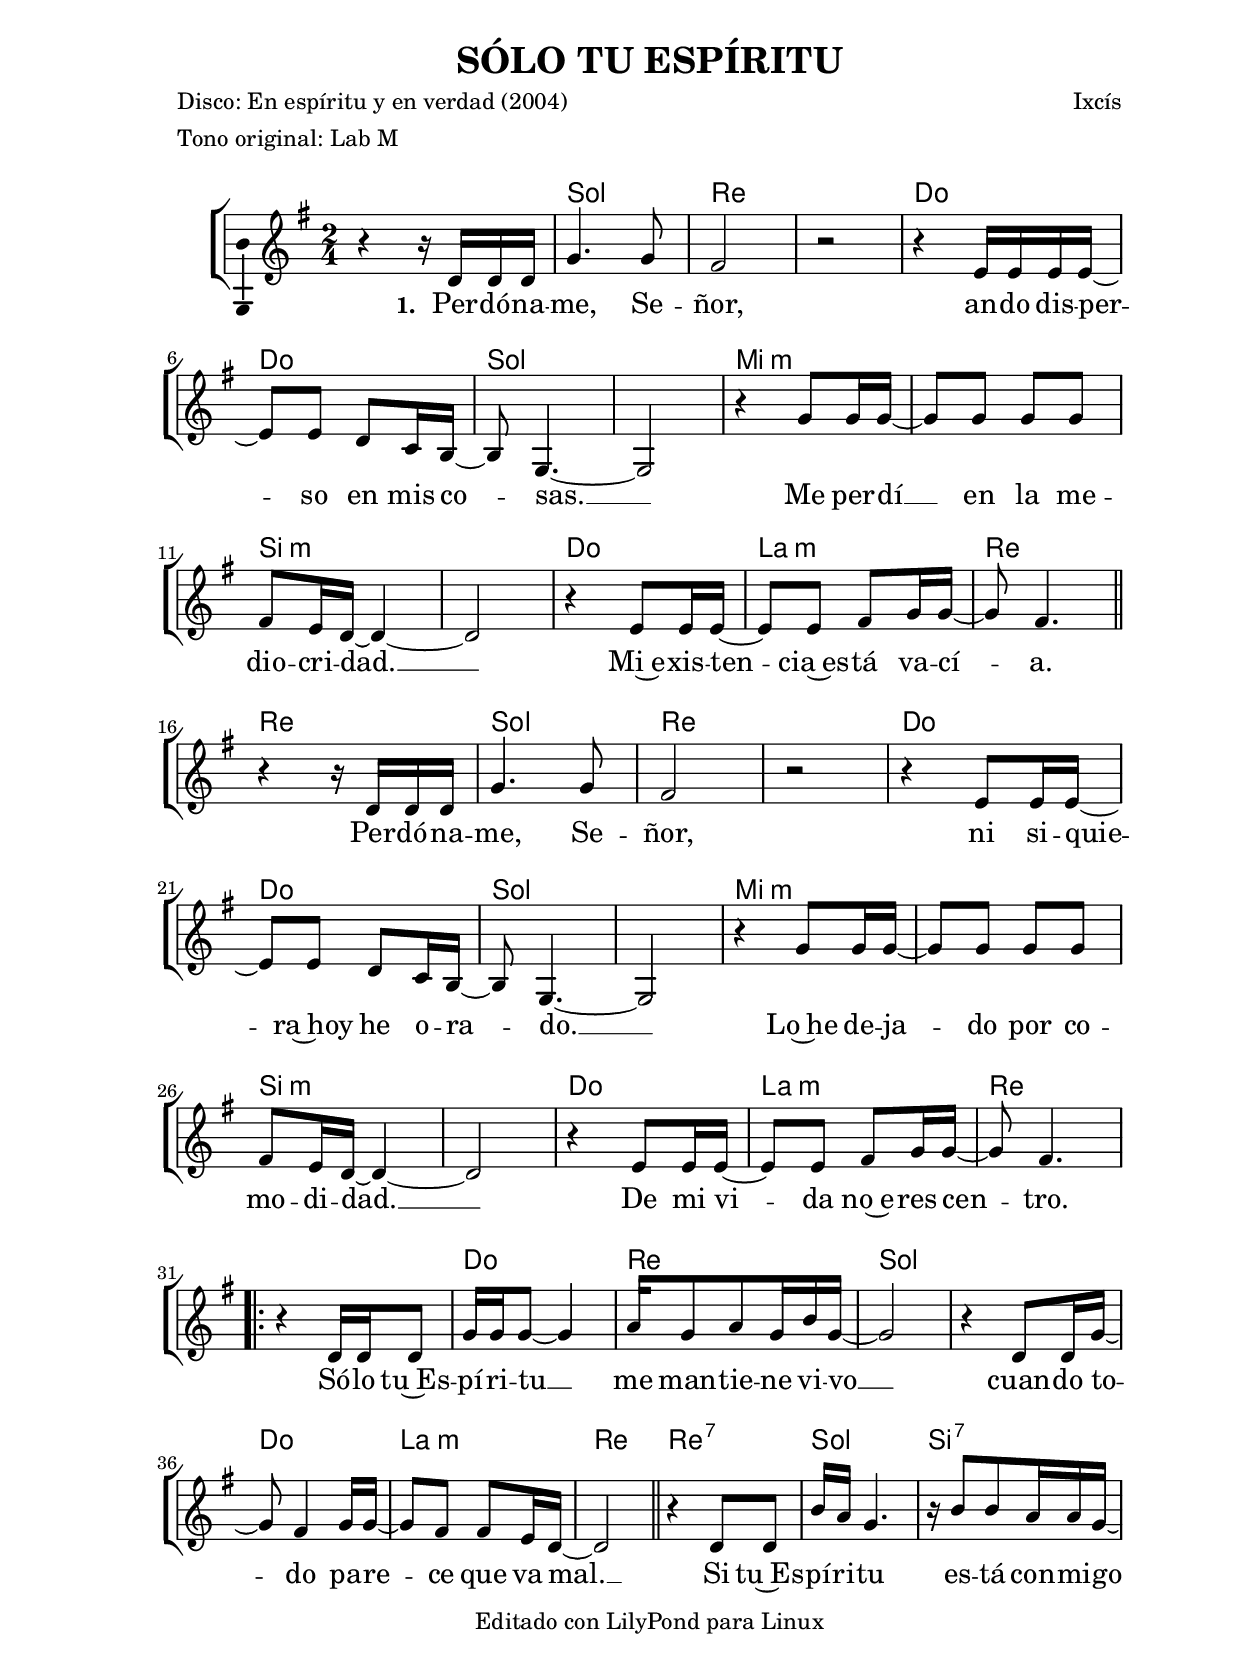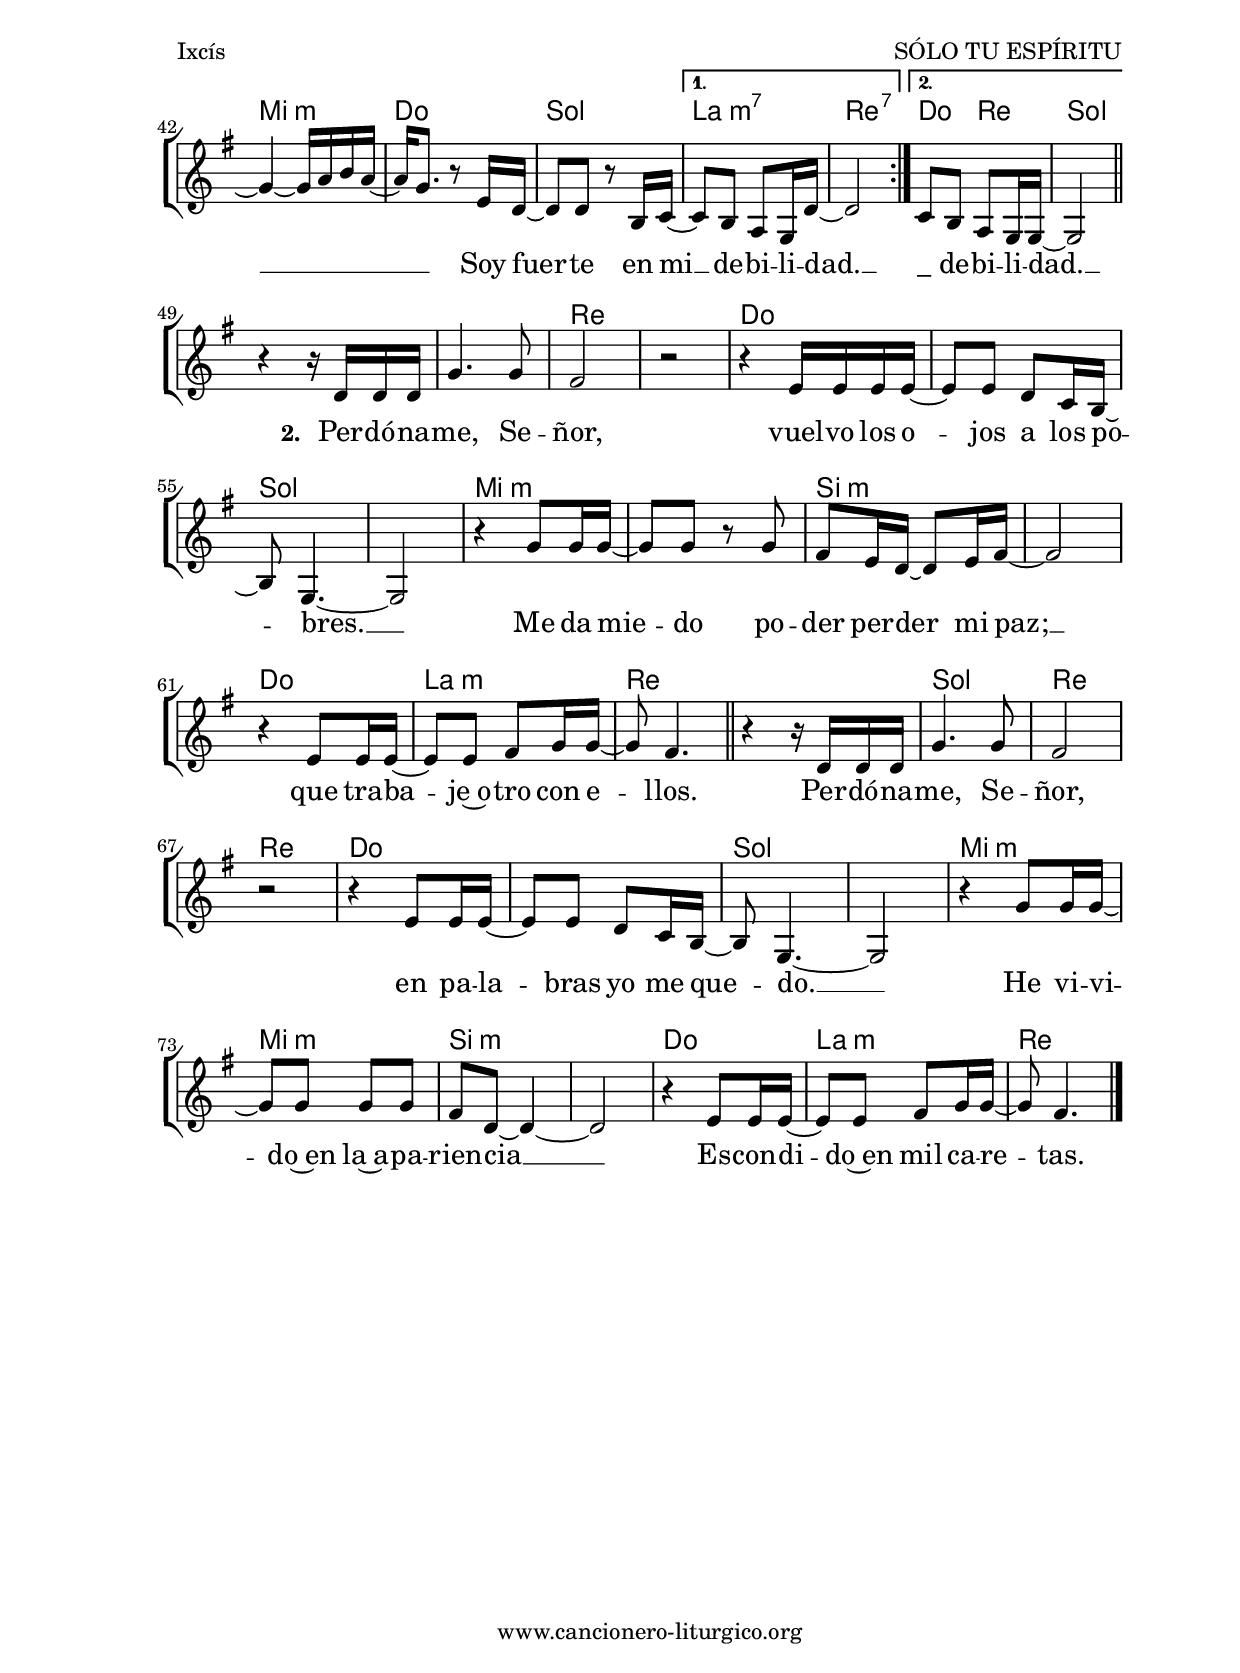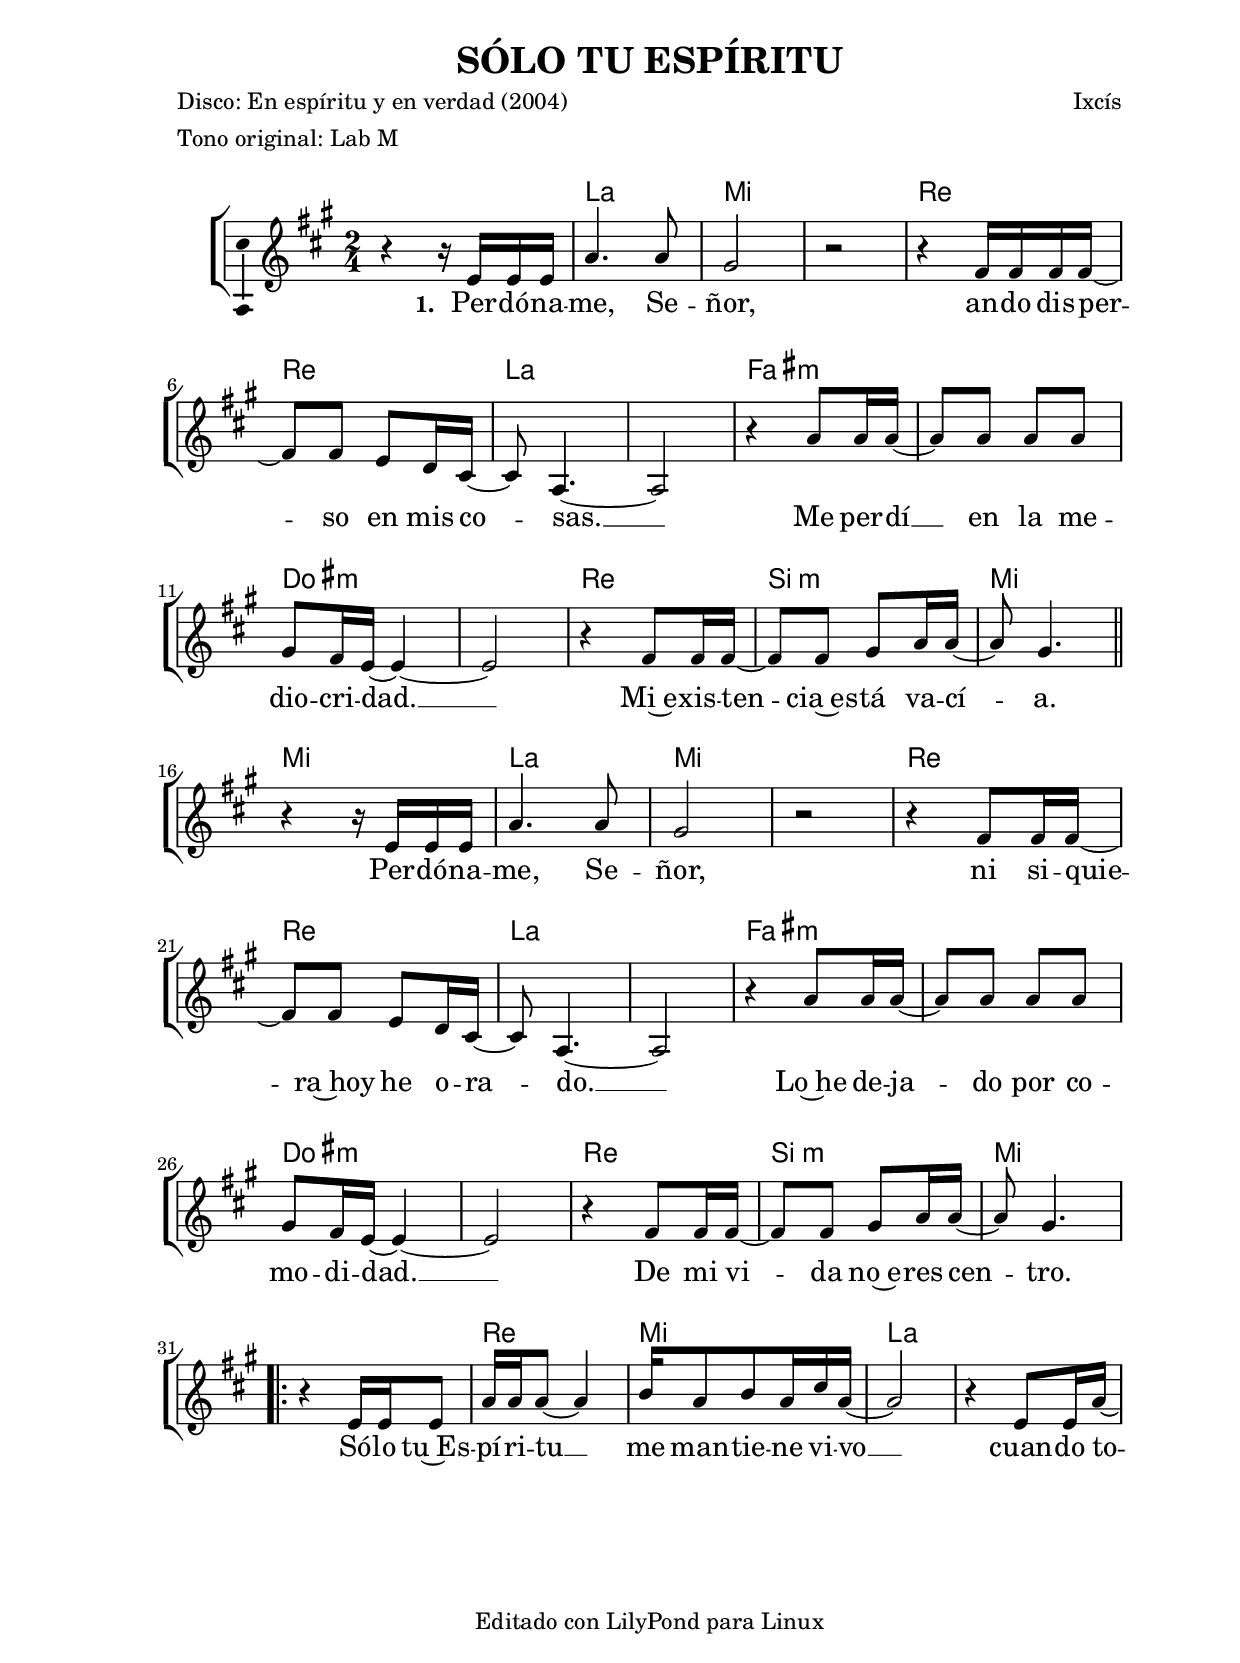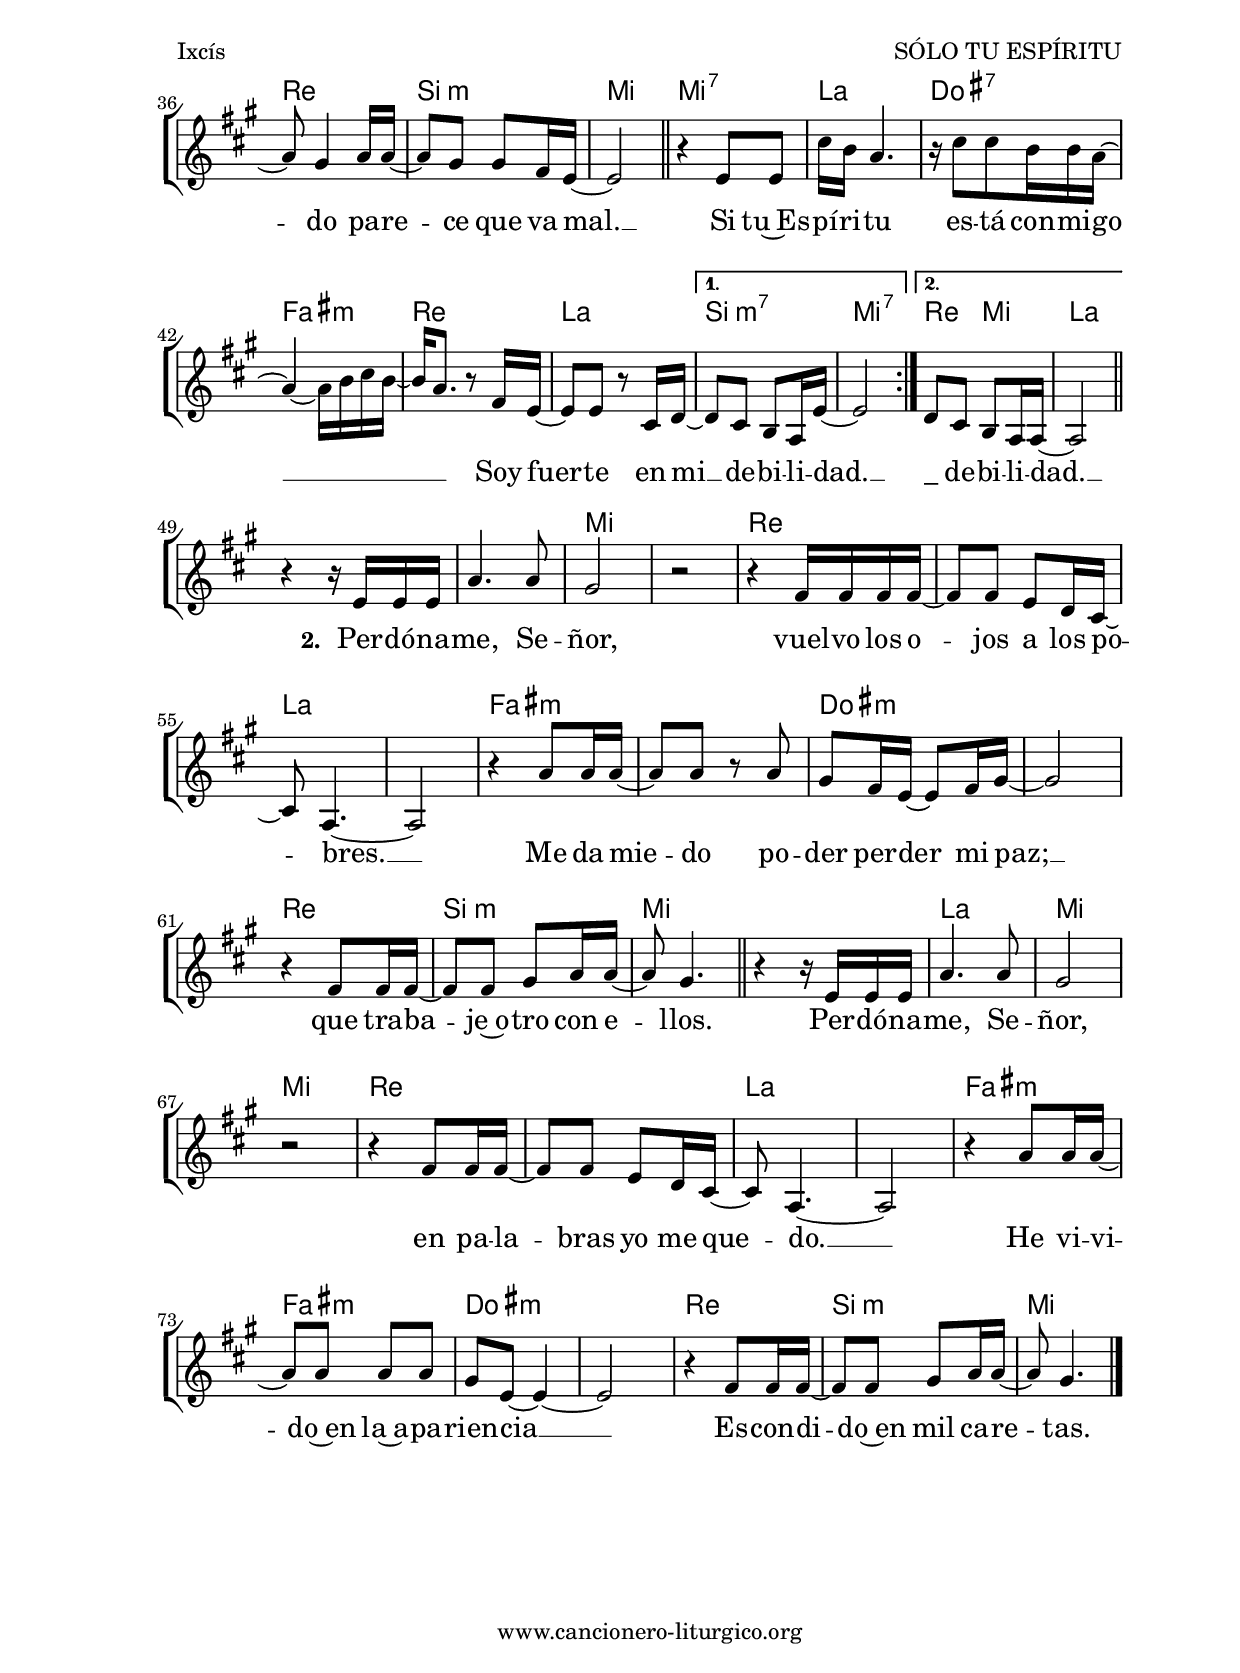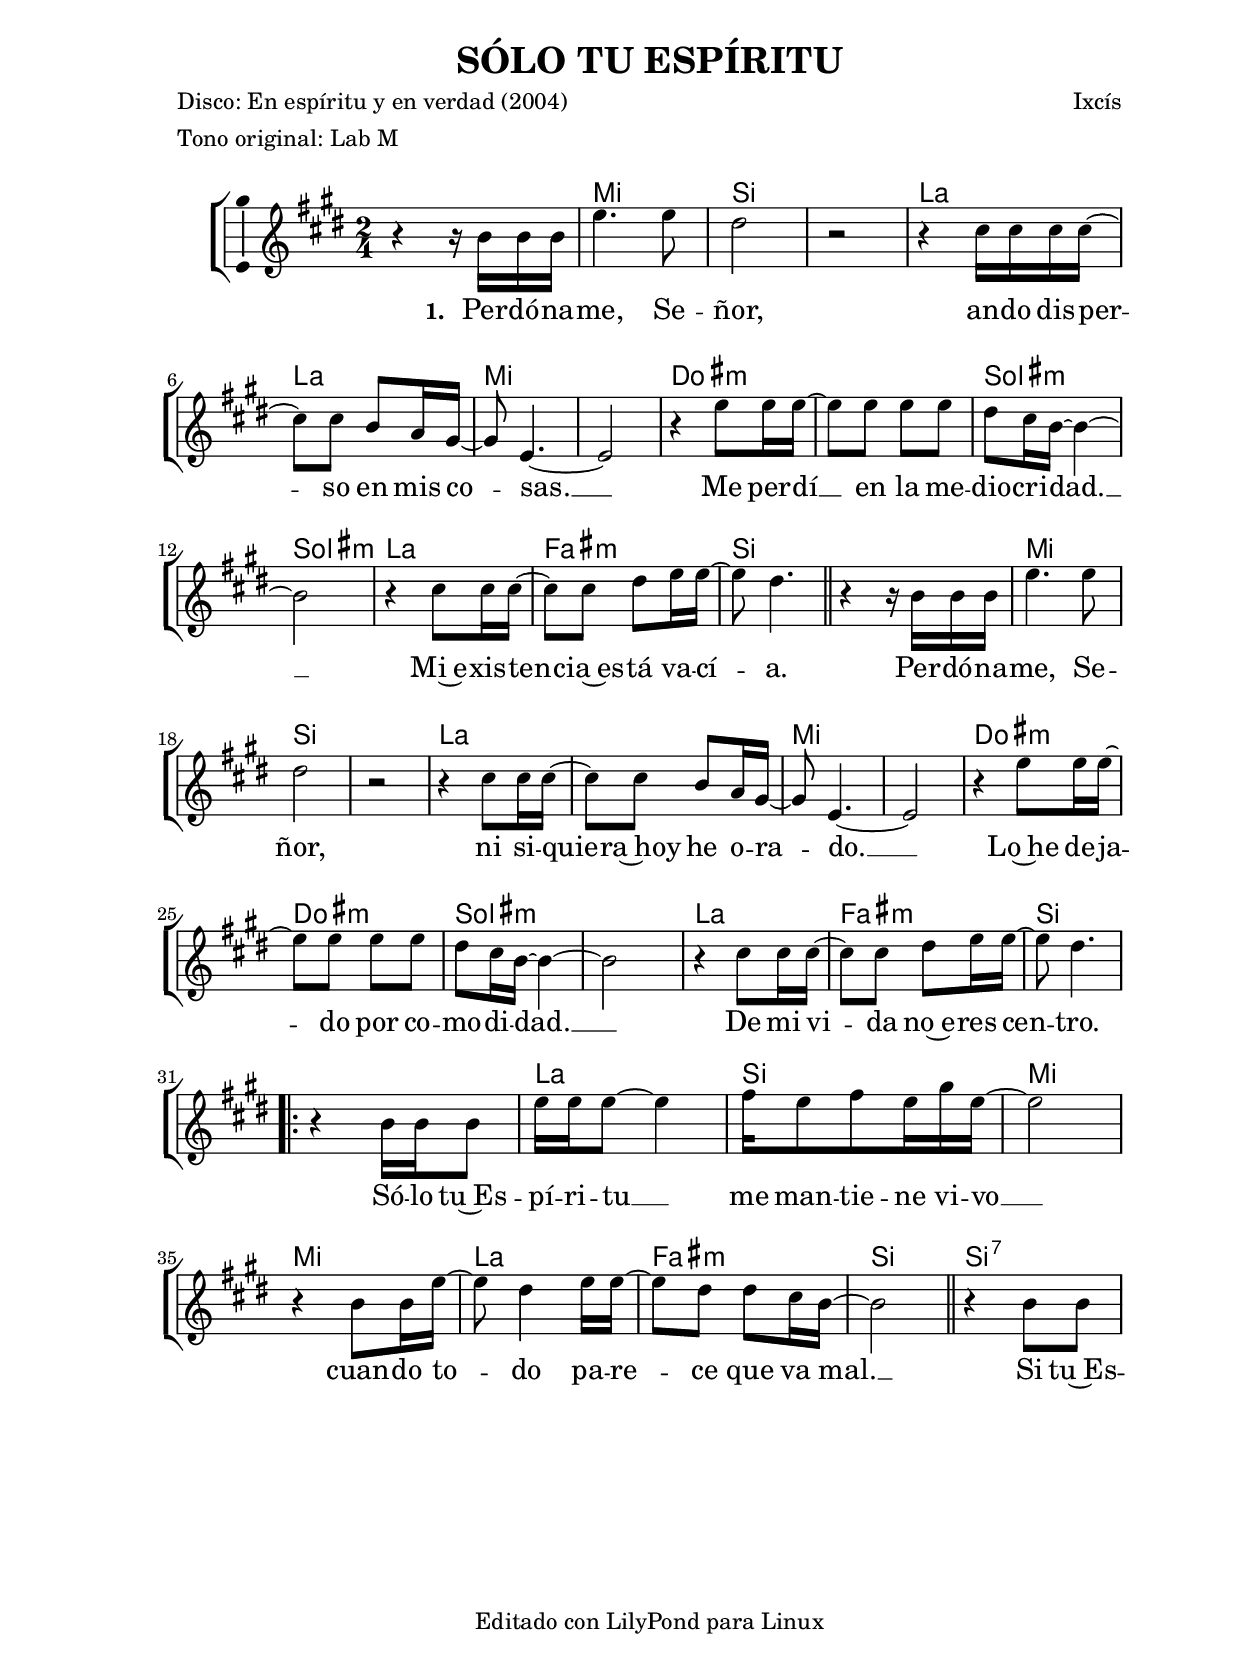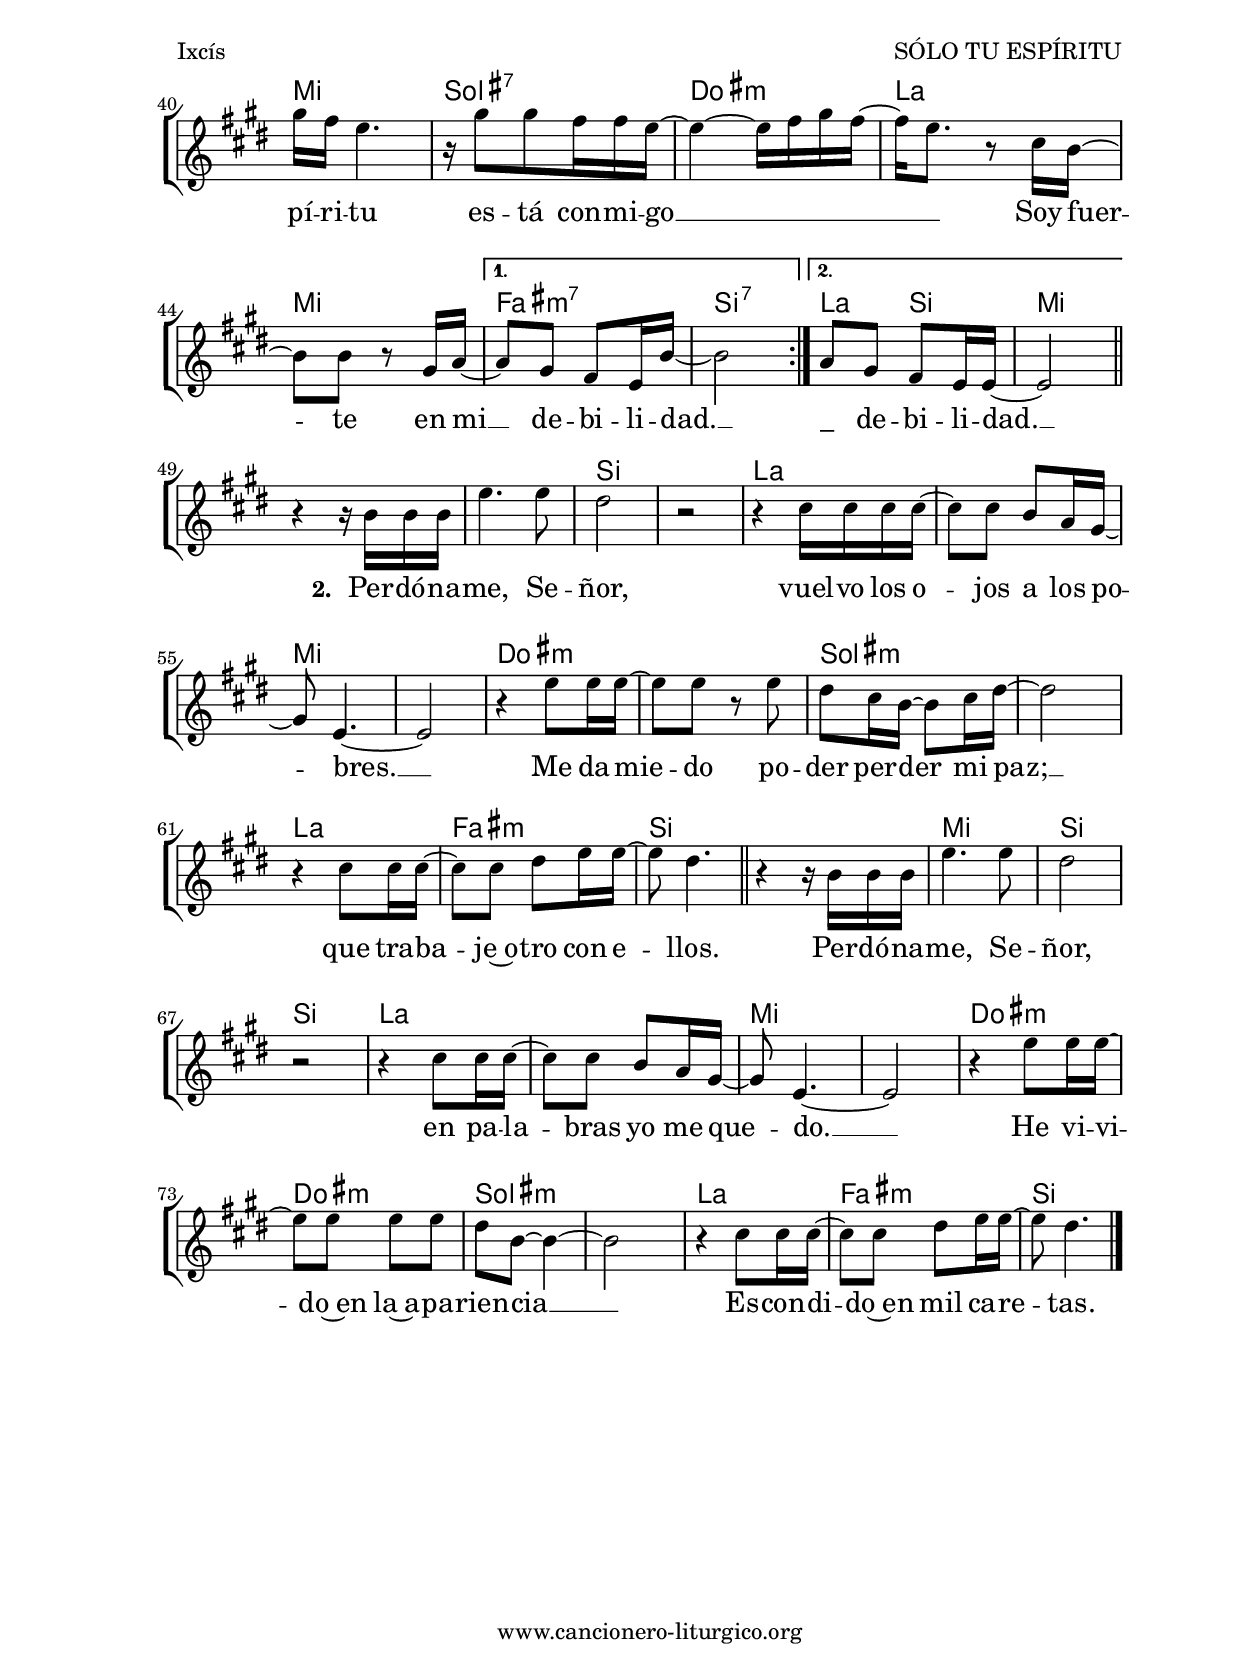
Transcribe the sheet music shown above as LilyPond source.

%
%para convertir .midi en .wav:
%timidity filename.midi -Ow -o finename.wav
%
%
%Para convertir de .wav a .mp3:
%lame -h -m j filename.wav
%
%
%para escuchar el midi:
%timidity nombrefichero.midi
%


%versión de lilypond para la que se ha escrito esta partitura:
\version "2.16.0"

	%Tamaño papel
	#(set-default-paper-size "a4")
	%Tamaño partitura
	#(set-global-staff-size 20)
	%No responde al pulsar sobre una nota
	#(ly:set-option 'point-and-click #f)

%parámetros del encabezamiento:
\header {
	title = "SÓLO TU ESPÍRITU"
	subtitle = ""
	composer = "Ixcís"
	poet = "Disco: En espíritu y en verdad (2004)"
	meter = "Tono original: Lab M"
	arranger = ""
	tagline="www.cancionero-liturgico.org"
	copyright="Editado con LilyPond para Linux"
	}

%parámetros asociados al papel:
\paper  {
	oddHeaderMarkup = \markup {\fill-line { \on-the-fly #not-first-page \fromproperty #'header:title \on-the-fly #not-first-page \fromproperty #'header:composer }}
	evenHeaderMarkup = \markup {\fill-line { \fromproperty #'header:composer \fromproperty #'header:title }}
	#(set-paper-size "a4")
	print-page-number = ##f
	first-page-number = 1
	print-first-page-number = ##f
%	head-separation = 3.0 \cm
	top-margin = 2.0 \cm
	bottom-margin = 0.5\cm
%%%	bottom-margin = -1.0\cm
	left-margin = 3.0 \cm
	line-width = 16.0 \cm 
	indent = 8\mm
	interscoreline = 2.\mm
	between-system-space = 15\mm
%	para que las partituras no llenen la hoja:
	ragged-bottom = ##t
%	idem para la última hoja:
	ragged-last-bottom = ##f
%	para que las partituras llenen el ancho del papel:
	ragged-last = ##f
	after-title-space = 2.5 \cm
page-count=2
system-count=14

	%Flexible Vertical Spacing
%	markup-markup-spacing =
%	#'((basic-distance . 15) (minimum-distance . 15) (padding . 3))
	markup-system-spacing =
	#'((basic-distance . 15) (minimum-distance . 15) (padding . 3))
	system-system-spacing =
	#'((basic-distance . 15) (minimum-distance . 15) (padding . 3))
	score-system-spacing =
	#'((basic-distance . 15) (minimum-distance . 15) (padding . 5))
%	top-system-spacing = % header
%	#'((basic-distance . 8) (minimum-distance . 0) (padding . 0))
%	top-markup-spacing =
%	#'((basic-distance . 20) (minimum-distance . 20) (padding . 0))
	last-bottom-spacing = % footer
	#'((basic-distance . 5) (minimum-distance . 5) (padding . 0))
%	score-markup-spacing =
%	#'((basic-distance . 16) (minimum-distance . 13) (padding . 0))

	}


%parámetros que afectan a toda la partitura:
global =  {
	%clave de sol (G):
	\clef G
	%armadura:
	\transpose aes g
	\key aes \major
	\tempo 4=80
	\set Score.tempoHideNote = ##t
	}


acordes = {
	\italianChords
	\chordmode {
	\transpose aes g
{

s2
aes2 ees ees des des aes aes f:m f:m c:m c:m des bes:m ees
ees
aes2 ees ees des des aes aes f:m f:m c:m c:m des bes:m ees

\repeat volta 2 {
s2
des2 ees aes aes des bes:m ees ees:7 aes c:7 f:m des aes
}
\alternative {
{
bes2:m7 ees:7
}
{
des4 ees aes2}
}

s2
aes2 ees ees des des aes aes f:m f:m c:m c:m des bes:m ees
ees
aes2 ees ees des des aes aes f:m f:m c:m c:m des bes:m ees

	}
	}
}



melodia = 
	\transpose aes g
{
\time 2/4

\relative c'{

r4 r16 ees16 ees ees
aes4. aes8
g2
r2
r4 f16 f f f~
f8 f ees des16 c~
c8 aes4.~
aes2
r4 aes'8 aes16 aes~
aes8 aes aes aes
g8 f16 ees~ees4~
ees2
r4 f8 f16 f~
f8 f g aes16 aes~
aes8 g4.

\bar "||"
%\break

r4 r16 ees16 ees ees
aes4. aes8
g2
r2
r4 f8 f16 f~
f8 f ees des16 c~
c8 aes4.~
aes2
r4 aes'8 aes16 aes~
aes8 aes aes aes
g8 f16 ees~ees4~
ees2
r4 f8 f16 f~
f8 f g aes16 aes~
aes8 g4.

%\bar "||"
\break

\repeat volta 2 {
r4 ees16 ees ees8
aes16 aes aes8~aes4
bes16 aes8 bes aes16 c aes~
aes2
r4 ees8 ees16 aes~
aes8 g4 aes16 aes~
aes8 g g f16 ees~
ees2

\bar "||"
%\break

r4 ees8 ees
c'16 bes aes4.
r16 c8 c bes16 bes aes~
aes4~aes16 bes c bes~
bes16 aes8. r8 f16 ees~
ees8 ees r8 c16 des~
}
\alternative {
{
des8 c bes aes16 ees'~
ees2
}
{
des8 c bes aes16 aes~
aes2
}
}

\bar "||"
\break

r4 r16 ees'16 ees ees
aes4. aes8
g2
r2
r4 f16 f f f~
f8 f ees des16 c~
c8 aes4.~
aes2
r4 aes'8 aes16 aes~
aes8 aes r8 aes8
g8 f16 ees~ees8 f16 g~
g2
r4 f8 f16 f~
f8 f g aes16 aes~
aes8 g4.

\bar "||"
%\break

r4 r16 ees16 ees ees
aes4. aes8
g2
r2
r4 f8 f16 f~
f8 f ees des16 c~
c8 aes4.~
aes2
r4 aes'8 aes16 aes~
aes8 aes aes aes
g8 ees~ees4~
ees2
r4 f8 f16 f~
f8 f g aes16 aes~
aes8 g4.

\bar "|."

}
}


texto = \lyricmode {
\set stanza =#"1. " Per -- dó -- na -- me, Se -- ñor,
an -- do dis -- per -- so en mis co -- sas. __
Me per -- dí __ en la me -- dio -- cri -- dad. __
Mi~e -- xis -- ten -- cia~es -- tá va -- cí -- a.

Per -- dó -- na -- me, Se -- ñor,
ni si -- quie -- ra~hoy he o -- ra -- do. __
Lo~he de -- ja -- do por co -- mo -- di -- dad. __
De mi vi -- da no~e -- res cen -- tro.

Só -- lo tu~Es -- pí -- ri -- tu __ me man -- tie -- ne vi -- vo __
cuan -- do to -- do pa -- re -- ce que va mal. __
Si tu~Es -- pí -- ri -- tu es -- tá con -- mi -- go __ _ _ _ _
Soy fuer -- te en mi __ de -- bi -- li -- dad. __
"_" de -- bi -- li -- dad. __

\set stanza =#"2. " Per -- dó -- na -- me, Se -- ñor,
vuel -- vo los o -- jos a los po -- bres. __
Me da mie -- do po -- der per -- der mi paz; __
que tra -- ba -- je~o -- tro con e -- llos.

Per -- dó -- na -- me, Se -- ñor,
en pa -- la -- bras yo me que -- do. __
He vi -- vi -- do~en la~a -- pa -- rien -- cia __
Es -- con -- di -- do~en mil ca -- re -- tas.
}


acordesStaff = \context ChordNames = acordesStaff <<
	\set chordChanges = ##t
	\acordes
	>>


vozStaff = \context Voice = vozStaff
\with {\consists "Ambitus_engraver"}
<<
%	\set Staff.instrumentName = ""
%	\set Staff.shortInstrumentName = ""
%	\set Staff.midiInstrument = #"clarinet"
%	\set Staff.midiInstrument = #"cello"
	\set Staff.midiInstrument = #"flute"
%	\set Staff.midiInstrument = #"electric guitar (jazz)"
%	\set Staff.midiInstrument = #"english horn"
%	\set Staff.midiInstrument = #"violin"
%	\set Staff.midiInstrument = #"glockenspiel"
	\set Staff.midiMinimumVolume = #0.7
	\set Staff.midiMaximumVolume = #0.9
	\global
	\melodia
	>>


textoStaff = \context Lyrics = textoStaff <<
	\lyricsto vozStaff \texto
	>>


\book {
	\score {
		\context ChoirStaff {
			\override StaffGroup.SystemStartBracket #'collapse-height = #1
			\override Score.SystemStartBar #'collapse-height = #1
			<<
			\acordesStaff
			\vozStaff
			\textoStaff
			>>
			}
		\layout {
	    		\context {
				\Lyrics
				\override LyricText #'font-size = #2
				}
	   		 \context {
				\Score
				\override StaffSymbol #'staff-space = #(magstep +3)
				}
			}
		}
	\score {
		\unfoldRepeats
		\context ChoirStaff {
			<<
			\acordesStaff
			\vozStaff
			>>
			}
		\midi {
	  		\context {
	  			\Score
				tempoWholesPerMinute = #(ly:make-moment 70 4)
				}
			}
		}
	}



#(define output-suffix "C")
\book {
	\score {
		\context ChoirStaff {
			\override StaffGroup.SystemStartBracket #'collapse-height = #1
			\override Score.SystemStartBar #'collapse-height = #1
\transpose c d
			<<
			\acordesStaff
			\vozStaff
			\textoStaff
			>>
			}
		\layout {
	    		\context {
				\Lyrics
				\override LyricText #'font-size = #2
				}
	   		 \context {
				\Score
				\override StaffSymbol #'staff-space = #(magstep +3)
				}
			}
		}
	}

#(define output-suffix "S")
\book {
	\score {
		\context ChoirStaff {
			\override StaffGroup.SystemStartBracket #'collapse-height = #1
			\override Score.SystemStartBar #'collapse-height = #1
\transpose c a
			<<
			\acordesStaff
			\vozStaff
			\textoStaff
			>>
			}
		\layout {
	    		\context {
				\Lyrics
				\override LyricText #'font-size = #2
				}
	   		 \context {
				\Score
				\override StaffSymbol #'staff-space = #(magstep +3)
				}
			}
		}
	}


